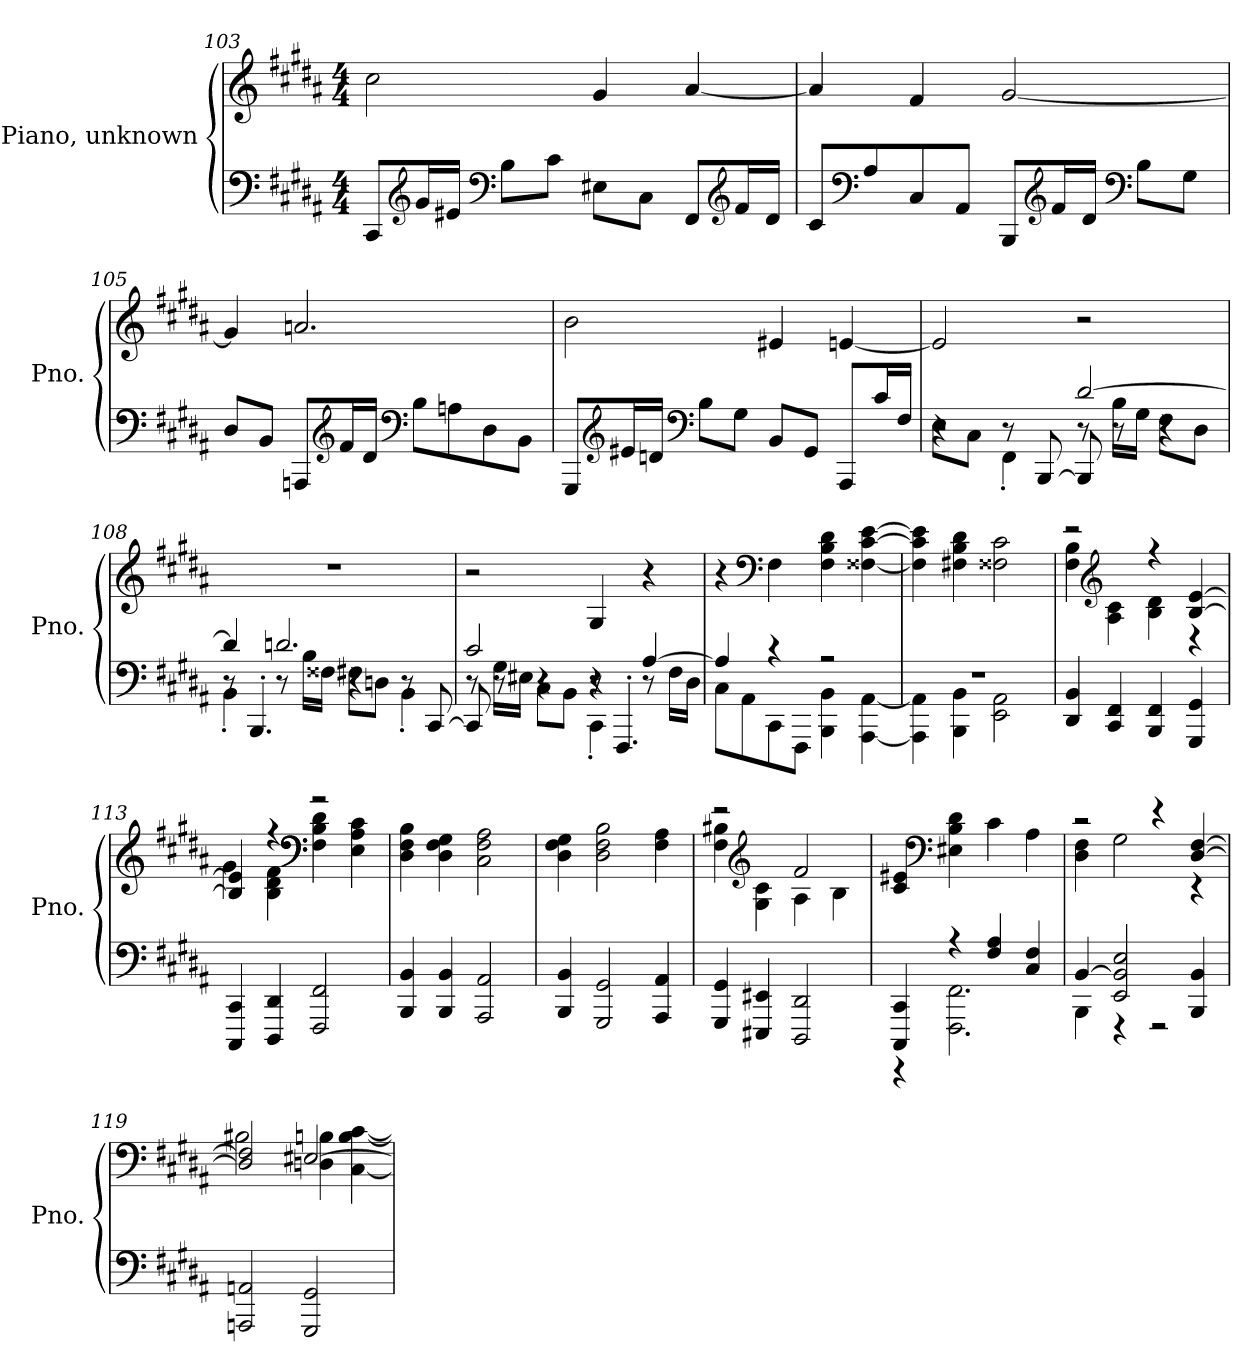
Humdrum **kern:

**kern	**kern
*part1	*part1
*staff2	*staff1
*I"Piano, unknown	*
*I'Pno.	*
!!LO:LB:g=z
*clefF4	*clefG2
*k[f#c#g#d#a#]	*k[f#c#g#d#a#]
*M4/4	*M4/4
=103	=103
8CC#/L	2cc#\
*clefG2	*
16g#/L	.
16e#X/JJ	.
*clefF4	*
8B\L	.
8c#\J	.
8E#X\L	4g#/
8C#\J	.
8FF#/L	[4a#/
*clefG2	*
16f#/L	.
16d#/JJ	.
=104	=104
8c#/L	4a#/]
*clefF4	*
8A#/	.
8C#/	4f#/
8AA#/J	.
8BBB/L	[2g#/
*clefG2	*
16f#/L	.
16d#/JJ	.
*clefF4	*
8B\L	.
8G#\J	.
!!LO:LB:g=z
=105	=105
8D#/L	4g#/]
8BB/J	.
8AAAn/L	2.an/
*clefG2	*
16f#/L	.
16d#/JJ	.
*clefF4	*
8B\L	.
8An\	.
8D#\	.
8BB\J	.
=106	=106
8GGG#/L	2b\
*clefG2	*
16e#X/L	.
16dn/JJ	.
*clefF4	*
8B\L	.
8G#\J	.
8BB/L	4e#X/
8GG#/J	.
8AAA#/L	[4en/
16c#/L	.
16F#/JJ	.
=107	=107
*^	*
*	*^	*
2r	8E\L	4r	2e/]
.	8C#\J	.	.
.	4FF#'\	8r	.
.	.	[8BBB/	.
[2d#/	8r	8BBB/]	2r
.	16B\LL	8r	.
.	16G#\JJ	.	.
.	8F#\L	4r	.
.	8D#\J	.	.
!!LO:LB:g=z
=108	=108	=108	=108
4d#/]	4BB'\	8r	1r
.	.	4.BBB'/	.
2.dn/	8r	.	.
.	16B\LL	.	.
.	16F##X\JJ	.	.
.	8F#X\L	4r	.
.	8Dn\J	.	.
.	4BB'\	8r	.
.	.	[8CC#/	.
=109	=109	=109	=109
2c#/	8r	8CC#/]	2r
.	16G#\LL	8r	.
.	16E#X\JJ	.	.
.	8C#\L	4r	.
.	8BB\J	.	.
4r	4CC#'\	8r	4G#/
.	.	4.FFF#'/	.
[4A#/	8r	.	4r
.	16F#\LL	.	.
.	16D#\JJ	.	.
*	*v	*v	*
=110	=110	=110
4A#/]	8C#\L	4r
.	8AA#\	.
*	*	*clefF4
4r	8CC#\	4F#\
.	8FFF#\J	.
2r	4BBB\ 4BB\	4F#\ 4B\ 4d#\
.	[4AAA#\ [4AA#\	[4F##X\ [4c#\ [4e\
=111	=111	=111
1r	4AAA#\] 4AA#\]	4F##\] 4c#\] 4e\]
.	4BBB\ 4BB\	4F#X\ 4B\ 4d#\
.	2EE\ 2AA#\	2F##X\ 2c#\
*v	*v	*
!!LO:PB:g=z
=112	=112
*	*^
4DD#/ 4BB/	2r	4F#\ 4B\
*	*clefG2	*
4CC#/ 4FF#/	.	4A#\ 4c#\
4BBB/ 4FF#/	4r	4B\ 4d#\
4GGG#/ 4GG#/	[4B/ [4e/	4r
=113	=113	=113
4CCC#/ 4CC#/	4B/] 4e/]	4g#\
4DDD#/ 4DD#/	4r	4B\ 4d#\ 4f#\
*	*clefF4	*
2FFF#/ 2FF#/	2r	4F#\ 4B\ 4d#\
.	.	4E\ 4A#\ 4c#\
*	*v	*v
=114	=114
4BBB/ 4BB/	4D#\ 4F#\ 4B\
4BBB/ 4BB/	4D#\ 4F#\ 4G#\
2AAA#/ 2AA#/	2C#\ 2F#\ 2A#\
=115	=115
4BBB/ 4BB/	4D#\ 4F#\ 4G#\
2GGG#/ 2GG#/	2D#\ 2F#\ 2B\
4AAA#/ 4AA#/	4F#\ 4A#\
=116	=116
*	*^
4GGG#/ 4GG#/	2r	4F#\ 4B#X\
*	*clefG2	*
4EEE#X/ 4EE#X/	.	4G#\ 4c#\
2DDD#/ 2DD#/	2f#/	4A#\
.	.	4B#\
*	*v	*v
=117	=117
*^	*
4CCC#/ 4CC#/	4r	4c#/ 4e#X/
*	*	*clefF4
4r	2.FFF#\ 2.FF#\	4E#X\ 4B\ 4d#\
4F#/ 4A#/	.	4c#\
4C#/ 4F#/	.	4A#\
!!LO:LB:g=z
=118	=118	=118
*	*	*^
[4BB/	4BBB\	2r	4D#\ 4F#\
2EE/ 2BB/] 2E/	4r	.	2G#\
.	2r	4r	.
4BBB/ 4BB/	.	[4D#/ [4F#/	4r
*v	*v	*	*
=119	=119	=119
2AAAn/ 2AAn/	2D#/] 2F#/]	2B#X\
2GGG#/ 2GG#/	[2E#X/	4Dn\ 4Bn\
.	.	[4C#\ [4B\ [4c#\
*	*v	*v
=	=
*-	*-
